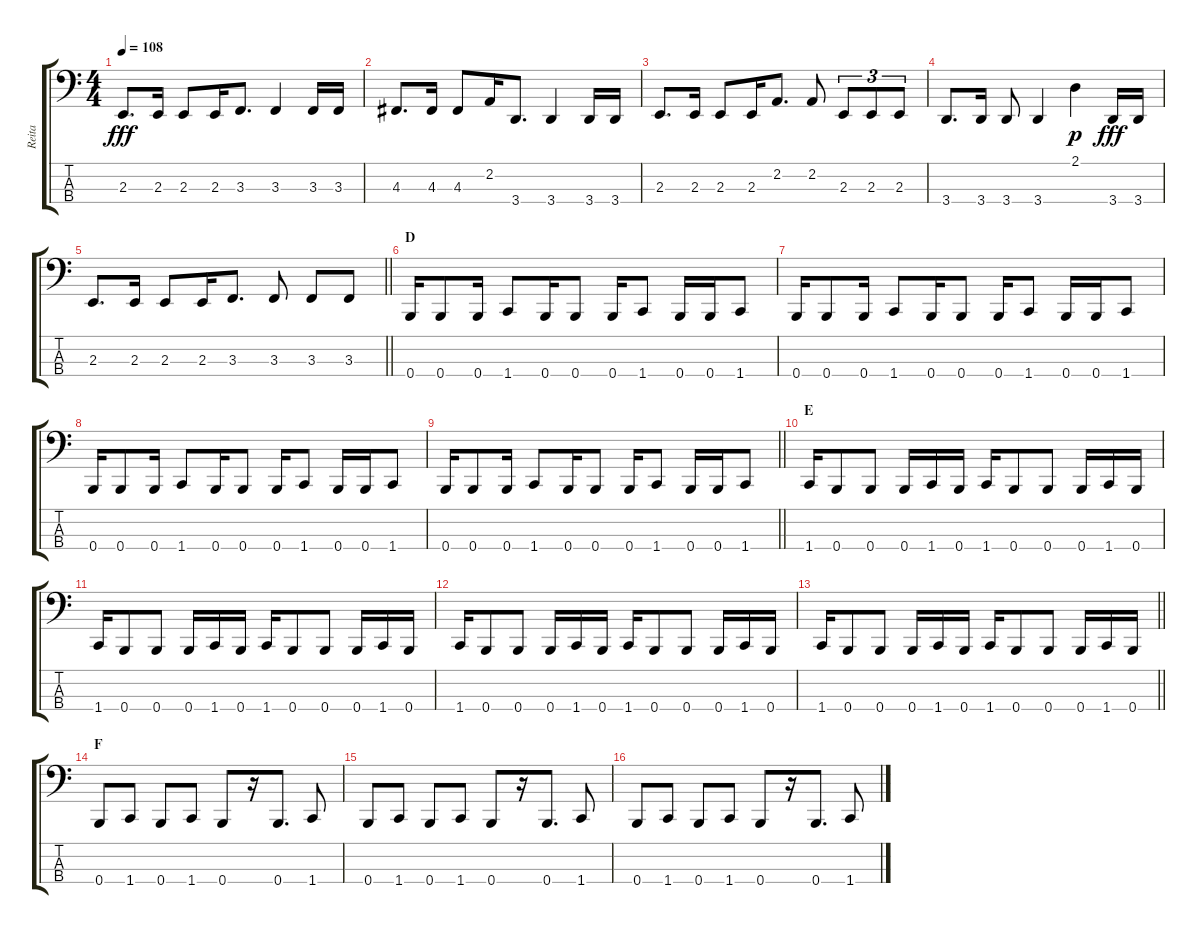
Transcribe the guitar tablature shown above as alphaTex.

\track ("Reita" "Reita") {instrument electricbassfinger}
\staff {score tabs}
\tuning (C2 G1 D1 B0) {hide}
\ts (4 4)
\tempo 108
\clef f4
\ks c
2.3.8{d dy fff} 2.3.16 2.3.8 2.3.16 3.3.8{d} 3.3.4 3.3.16 3.3.16 |
4.3.8{d} 4.3.16 4.3.8 2.2.16 3.4.8{d} 3.4.4 3.4.16 3.4.16 |
2.3.8{d} 2.3.16 2.3.8 2.3.16 2.2.8{d} 2.2.8 2.3.8{tu (3 2)} 2.3.8{tu (3 2)} 2.3.8{tu (3 2)} |
3.4.8{d} 3.4.16 3.4.8 3.4.4 2.1.4{dy p} 3.4.16{dy fff} 3.4.16 |
\barLineRight lightlight
2.3.8{d} 2.3.16 2.3.8 2.3.16 3.3.8{d} 3.3.8 3.3.8 3.3.8 |
\section ("" "D")
0.4.16 0.4.8 0.4.16 1.4.8 0.4.16 0.4.8 0.4.16 1.4.8 0.4.16 0.4.16 1.4.8 |
0.4.16 0.4.8 0.4.16 1.4.8 0.4.16 0.4.8 0.4.16 1.4.8 0.4.16 0.4.16 1.4.8 |
0.4.16 0.4.8 0.4.16 1.4.8 0.4.16 0.4.8 0.4.16 1.4.8 0.4.16 0.4.16 1.4.8 |
\barLineRight lightlight
0.4.16 0.4.8 0.4.16 1.4.8 0.4.16 0.4.8 0.4.16 1.4.8 0.4.16 0.4.16 1.4.8 |
\section ("" "E")
1.4.16 0.4.8 0.4.8 0.4.16 1.4.16 0.4.16 1.4.16 0.4.8 0.4.8 0.4.16 1.4.16 0.4.16 |
1.4.16 0.4.8 0.4.8 0.4.16 1.4.16 0.4.16 1.4.16 0.4.8 0.4.8 0.4.16 1.4.16 0.4.16 |
1.4.16 0.4.8 0.4.8 0.4.16 1.4.16 0.4.16 1.4.16 0.4.8 0.4.8 0.4.16 1.4.16 0.4.16 |
\barLineRight lightlight
1.4.16 0.4.8 0.4.8 0.4.16 1.4.16 0.4.16 1.4.16 0.4.8 0.4.8 0.4.16 1.4.16 0.4.16 |
\section ("" "F")
0.4.8 1.4.8 0.4.8 1.4.8 0.4.8 r.16 0.4.8{d} 1.4.8 |
0.4.8 1.4.8 0.4.8 1.4.8 0.4.8 r.16 0.4.8{d} 1.4.8 |
0.4.8 1.4.8 0.4.8 1.4.8 0.4.8 r.16 0.4.8{d} 1.4.8
